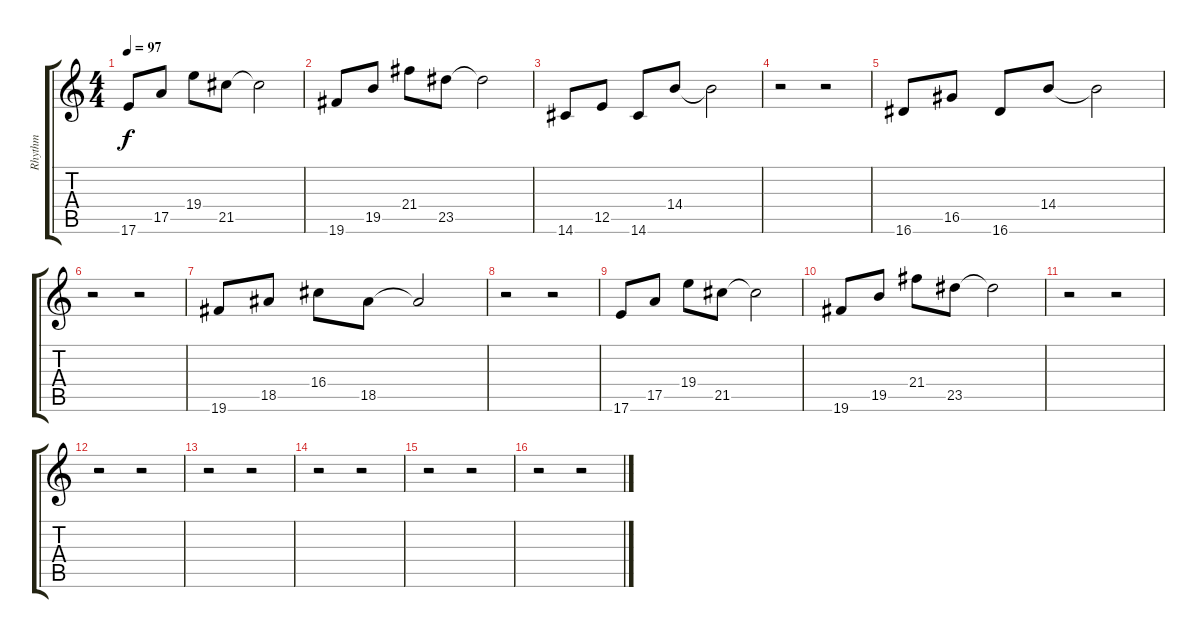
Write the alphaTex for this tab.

\track ("Rhythm" "Rhythm") {instrument acousticguitarnylon}
\staff {score tabs}
\tuning (B3 Gb3 D3 A2 E2 B1) {hide}
\ts (4 4)
\tempo 97
\clef g2
\ks c
17.6.8{dy f} 17.5.8 19.4.8 21.5.8 21.5{t}.2 |
19.6.8 19.5.8 21.4.8 23.5.8 23.5{t}.2 |
14.6.8 12.5.8 14.6.8 14.4.8 14.4{t}.2 |
r.2 r.2 |
16.6.8 16.5.8 16.6.8 14.4.8 14.4{t}.2 |
r.2 r.2 |
19.6.8 18.5.8 16.4.8 18.5.8 18.5{t}.2 |
r.2 r.2 |
17.6.8 17.5.8 19.4.8 21.5.8 21.5{t}.2 |
\section ("" "")
19.6.8 19.5.8 21.4.8 23.5.8 23.5{t}.2 |
r.2 r.2 |
r.2 r.2 |
r.2 r.2 |
r.2 r.2 |
r.2 r.2 |
r.2 r.2
